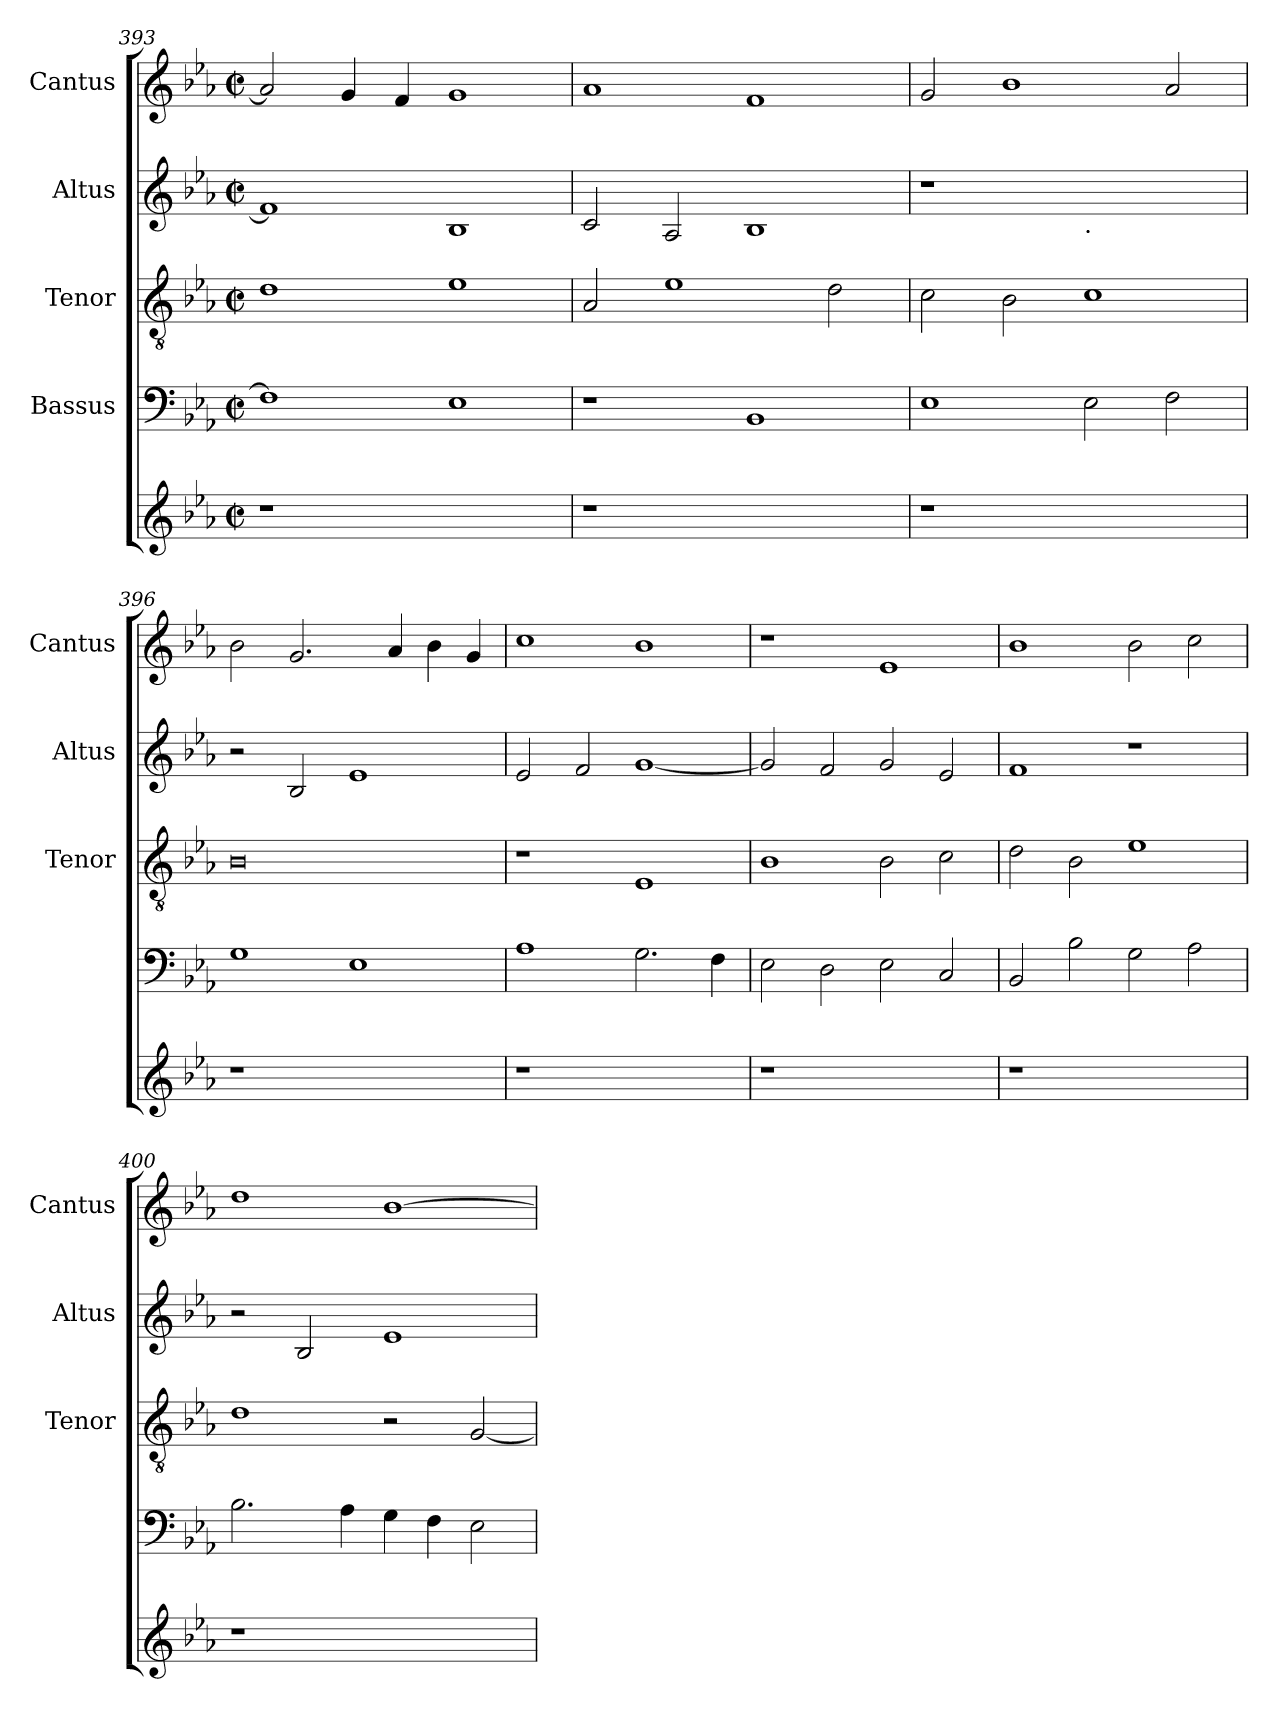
**kern	**kern	**kern	**kern	**kern
*part5	*part4	*part3	*part2	*part1
*staff5	*staff4	*staff3	*staff2	*staff1
*	*I"Bassus	*I"Tenor	*I"Altus	*I"Cantus
*	*	*I'Tenor	*I'Altus	*I'Cantus
*clefG2	*clefF4	*clefGv2	*clefG2	*clefG2
*k[b-e-a-]	*k[b-e-a-]	*k[b-e-a-]	*k[b-e-a-]	*k[b-e-a-]
*E-:	*E-:	*E-:	*E-:	*E-:
*M2/2	*M2/2	*M2/2	*M2/2	*M2/2
*met(c|)	*met(c|)	*met(c|)	*met(c|)	*met(c|)
=393	=393	=393	=393	=393
1r	1F]	1d	1f]	2a-/]
.	.	.	.	4g/
.	.	.	.	4f/
1ryy	1E-	1e-	1B-	1g
!!LO:PB:g=z
=394	=394	=394	=394	=394
1r	1r	2A-/	2c/	1a-
.	.	1e-	2A-/	.
1ryy	1BB-	.	1B-	1f
.	.	2d\	.	.
=395	=395	=395	=395	=395
1r	1E-	2c\	1r	2g/
.	.	2B-\	.	1b-
!	!	!	!LO:TX:b:t=.	!
1ryy	2E-\	1c	1ryy	.
.	2F\	.	.	2a-/
=396	=396	=396	=396	=396
1r	1G	0B-	2r	2b-\
.	.	.	2B-/	2.g/
1ryy	1E-	.	1e-	.
.	.	.	.	4a-/
.	.	.	.	4b-\
.	.	.	.	4g/
=397	=397	=397	=397	=397
1r	1A-	1r	2e-/	1cc
.	.	.	2f/	.
1ryy	2.G\	1E-	[<1g	1b-
.	4F\	.	.	.
=398	=398	=398	=398	=398
1r	2E-\	1B-	2g/]	1r
.	2D\	.	2f/	.
1ryy	2E-\	2B-\	2g/	1e-
.	2C/	2c\	2e-/	.
!!LO:PB:g=z
=399	=399	=399	=399	=399
1r	2BB-/	2d\	1f	1b-
.	2B-\	2B-\	.	.
1ryy	2G\	1e-	1r	2b-\
.	2A-\	.	.	2cc\
=400	=400	=400	=400	=400
1r	2.B-\	1d	2r	1dd
.	.	.	2B-/	.
.	4A-\	.	.	.
1ryy	4G\	2r	1e-	[>1b-
.	4F\	.	.	.
.	2E-\	[<2G/	.	.
=	=	=	=	=
*-	*-	*-	*-	*-
